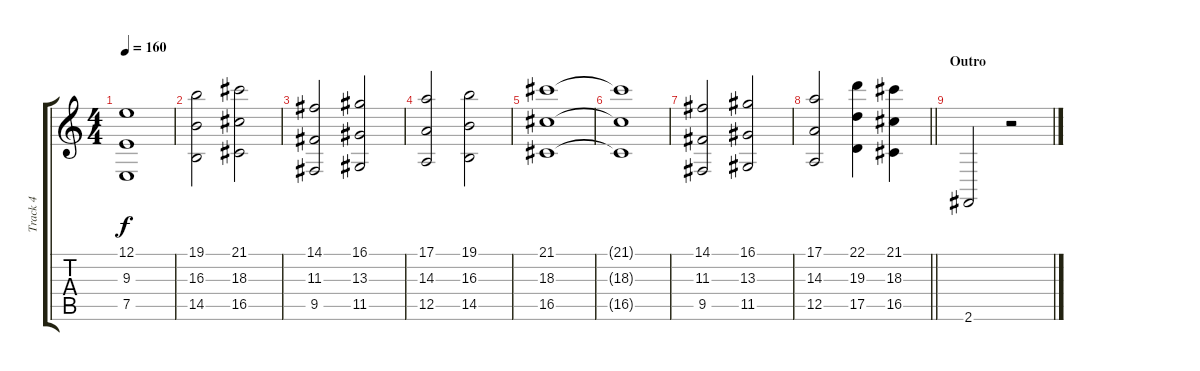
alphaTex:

\track ("Track 4" "Track 4") {instrument synthstrings1}
\staff {score tabs}
\tuning (E4 B3 G3 D3 A2 E2) {hide}
\ts (4 4)
\tempo 160
\clef g2
\ks c
(12.1 9.3 7.5).1{dy f} |
(19.1 16.3 14.5).2 (21.1 18.3 16.5).2 |
(14.1 11.3 9.5).2 (16.1 13.3 11.5).2 |
(17.1 14.3 12.5).2 (19.1 16.3 14.5).2 |
(21.1 18.3 16.5).1 |
(21.1{t} 18.3{t} 16.5{t}).1 |
(14.1 11.3 9.5).2 (16.1 13.3 11.5).2 |
\barLineRight lightlight
(17.1 14.3 12.5).2 (22.1 19.3 17.5).4 (21.1 18.3 16.5).4 |
\section ("" "Outro")
2.6.2 r.2
